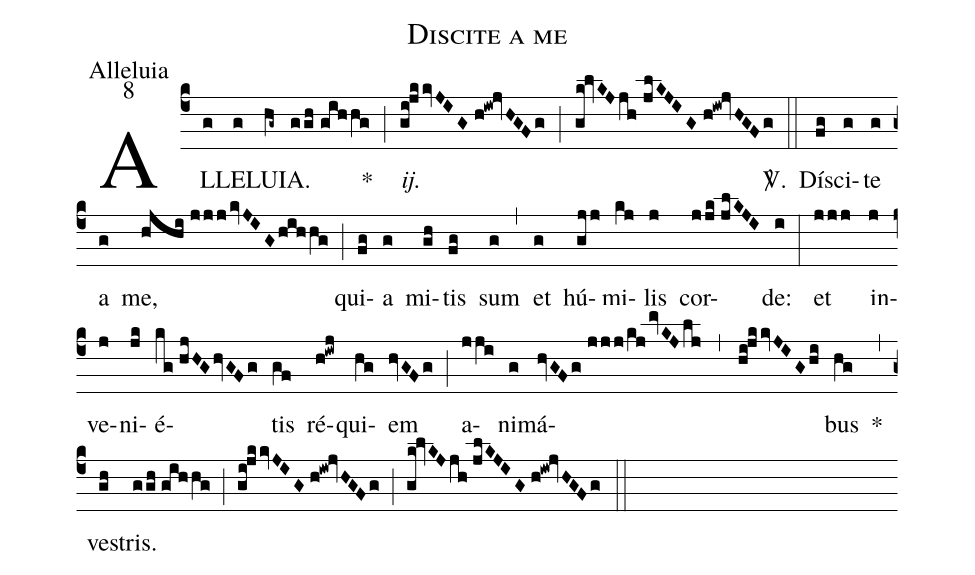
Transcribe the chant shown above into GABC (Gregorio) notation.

name:Discite a me;
office-part:Alleluia;
mode:8;
%%
(c4) AL(g)LE(g)LU(hg~)IA.(ggh//gihhg) *(;) <i>ij.</i>(gi!jkkvJIG//h!iw!jvHGFg) (;) (gk!lvKJ/jh//jlKJIG//h!iw!jvHGFg) <sp>V/</sp>.(::) Dí(fg)sci(g)te(g) a(g) me,(hjhi//jjj/kvJIG/hihhg) (;) qui(fg)a(g) mi(gh)tis(fg) sum(g) (,) et(g) hú(gjj)mi(kj)lis(j) cor(jjk//jlKJI)de:(i) (:) et(jjj) in(j)ve(j)ni(jk)é(kg//hjHG/hvGFg)tis(gf) ré(h!iwj)qui(hg)em(hvGFg) (;) a(jji)ni(g)má(hvGFg//jjj/kj/mvKJ/lj,hi!jkkvJIGhi)bus(hg) *(,) ve(gh)stris.(ggh//gihhg) (;) (gi!jkkvJIG//h!iw!jvHGFg) (;) (gk!lvKJ/jh//jlKJIG//h!iw!jvHGFg) (::)
